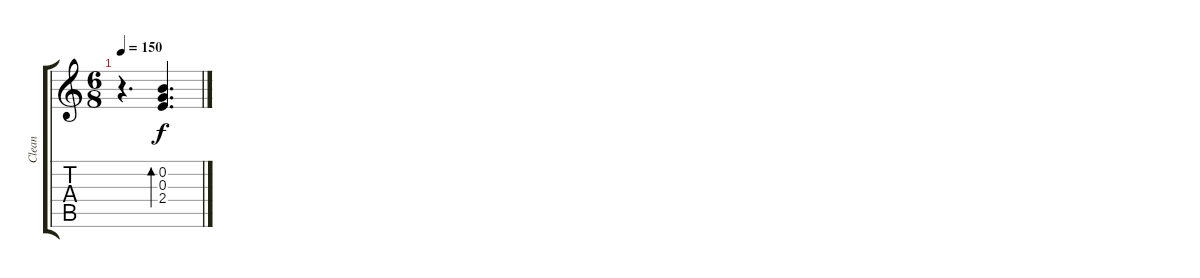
\track ("Clean" "Clean") {instrument electricguitarclean}
\staff {score tabs}
\tuning (E4 B3 G3 D3 A2 E2) {hide}
\ts (6 8)
\tempo 150
\clef g2
\ks c
r.4{d dy f} (0.2 0.3 2.4).4{d bd 240}
